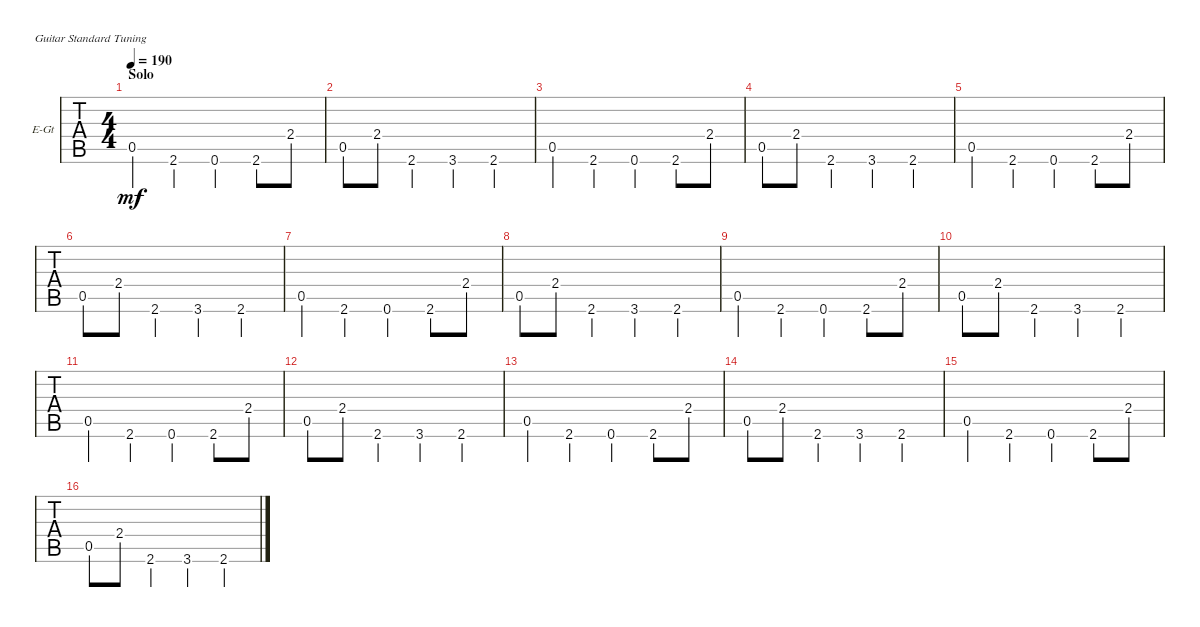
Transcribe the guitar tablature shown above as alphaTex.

\defaultSystemsLayout 4
\bracketExtendMode groupsimilarinstruments
\firstSystemTrackNameOrientation horizontal
\otherSystemsTrackNameOrientation horizontal
\track ("Guitar 2" "E-Gt") {instrument electricguitarclean}
\staff {tabs}
\tuning (E4 B3 G3 D3 A2 E2)
\ts (4 4)
\section ("" "Solo")
\tempo 190
\clef g2
\ks c
0.5.4{dy mf} 2.6.4 0.6.4 2.6.8 2.4.8 |
0.5.8 2.4.8 2.6.4 3.6.4 2.6.4 |
0.5.4 2.6.4 0.6.4 2.6.8 2.4.8 |
0.5.8 2.4.8 2.6.4 3.6.4 2.6.4 |
0.5.4 2.6.4 0.6.4 2.6.8 2.4.8 |
0.5.8 2.4.8 2.6.4 3.6.4 2.6.4 |
0.5.4 2.6.4 0.6.4 2.6.8 2.4.8 |
0.5.8 2.4.8 2.6.4 3.6.4 2.6.4 |
0.5.4 2.6.4 0.6.4 2.6.8 2.4.8 |
0.5.8 2.4.8 2.6.4 3.6.4 2.6.4 |
0.5.4 2.6.4 0.6.4 2.6.8 2.4.8 |
0.5.8 2.4.8 2.6.4 3.6.4 2.6.4 |
0.5.4 2.6.4 0.6.4 2.6.8 2.4.8 |
0.5.8 2.4.8 2.6.4 3.6.4 2.6.4 |
0.5.4 2.6.4 0.6.4 2.6.8 2.4.8 |
0.5.8 2.4.8 2.6.4 3.6.4 2.6.4
